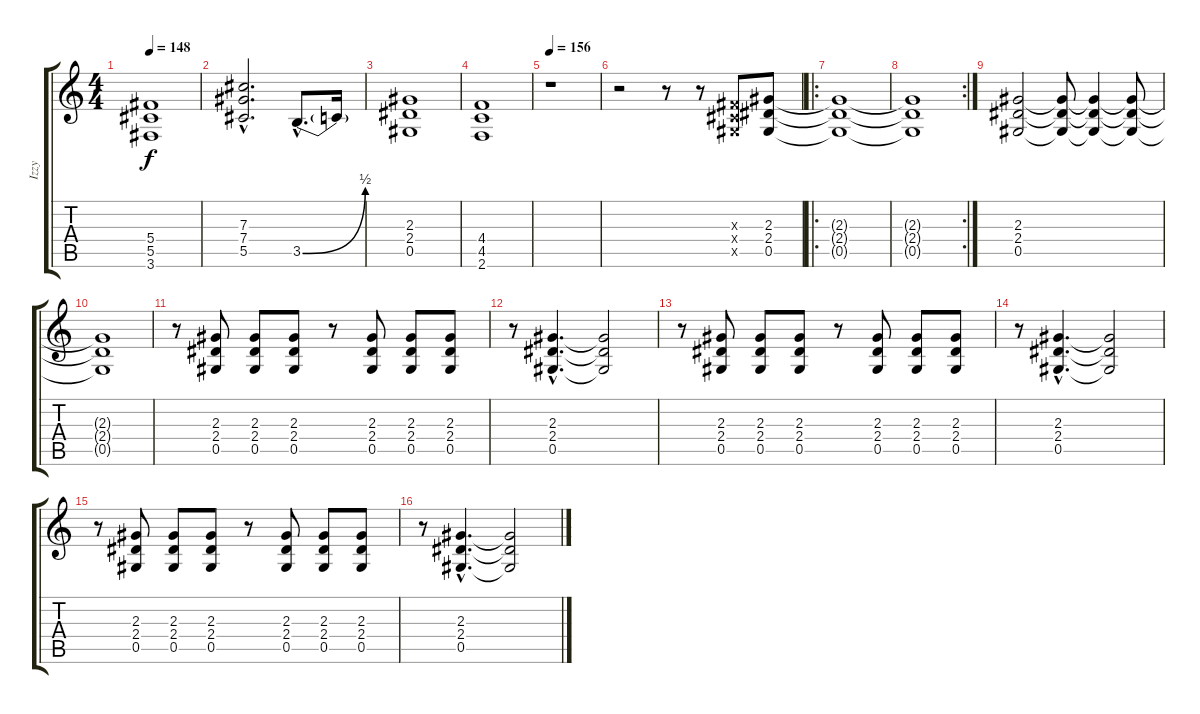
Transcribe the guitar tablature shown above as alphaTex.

\track ("Izzy" "Izzy") {instrument distortionguitar}
\staff {score tabs}
\tuning (Eb4 Bb3 Gb3 Db3 Ab2 Eb2) {hide}
\ts (4 4)
\tempo 148
\clef g2
\ks c
(5.4 5.5 3.6).1{dy f instrument distortionguitar} |
(7.3{hac} 7.4{hac} 5.5{hac}).2{d} 3.5{be (bend 0 0 60 2) hac}.8{d} 3.5{t}.16 |
(2.3 2.4 0.5).1 |
(4.4 4.5 2.6).1 |
\tempo 156
r.1 |
r.2 r.8 r.8 (0.3{x} 0.4{x} 0.5{x}).8 (2.3 2.4 0.5).8 |
\ro
(2.3{t} 2.4{t} 0.5{t}).1 |
\rc 2
(2.3{t} 2.4{t} 0.5{t}).1 |
(2.3 2.4 0.5).2 (2.3{t} 2.4{t} 0.5{t}).8 (2.3{t} 2.4{t} 0.5{t}).4 (2.3{t} 2.4{t} 0.5{t}).8 |
(2.3{t} 2.4{t} 0.5{t}).1 |
r.8 (2.3 2.4 0.5).8 (2.3 2.4 0.5).8 (2.3 2.4 0.5).8 r.8 (2.3 2.4 0.5).8 (2.3 2.4 0.5).8 (2.3 2.4 0.5).8 |
r.8 (2.3{hac} 2.4{hac} 0.5{hac}).4{d} (2.3{t} 2.4{t} 0.5{t}).2 |
r.8 (2.3 2.4 0.5).8 (2.3 2.4 0.5).8 (2.3 2.4 0.5).8 r.8 (2.3 2.4 0.5).8 (2.3 2.4 0.5).8 (2.3 2.4 0.5).8 |
r.8 (2.3{hac} 2.4{hac} 0.5{hac}).4{d} (2.3{t} 2.4{t} 0.5{t}).2 |
r.8 (2.3 2.4 0.5).8 (2.3 2.4 0.5).8 (2.3 2.4 0.5).8 r.8 (2.3 2.4 0.5).8 (2.3 2.4 0.5).8 (2.3 2.4 0.5).8 |
r.8 (2.3{hac} 2.4{hac} 0.5{hac}).4{d} (2.3{t} 2.4{t} 0.5{t}).2
